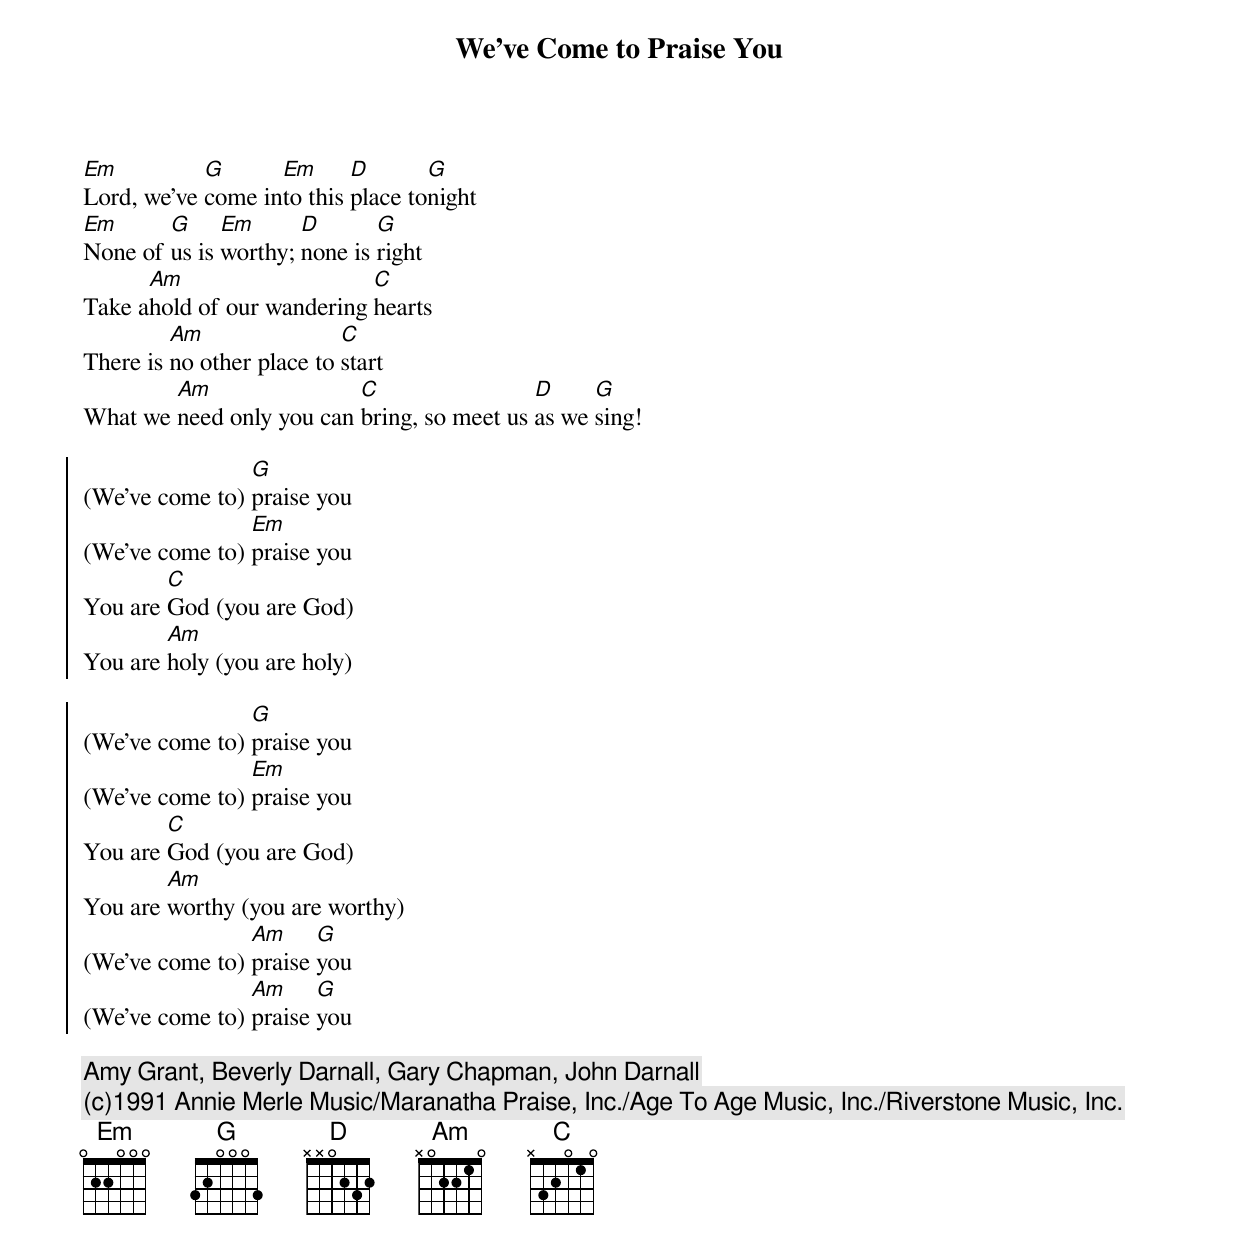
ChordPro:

{t:We've Come to Praise You}
[Em]Lord, we've [G]come in[Em]to this [D]place to[G]night
[Em]None of [G]us is [Em]worthy; [D]none is [G]right
Take a[Am]hold of our wandering [C]hearts
There is [Am]no other place to [C]start
What we [Am]need only you can [C]bring, so meet us [D]as we [G]sing!

{soc}
(We've come to) [G]praise you
(We've come to) [Em]praise you
You are [C]God (you are God)
You are [Am]holy (you are holy)

(We've come to) [G]praise you
(We've come to) [Em]praise you
You are [C]God (you are God)
You are [Am]worthy (you are worthy)
(We've come to) [Am]praise [G]you
(We've come to) [Am]praise [G]you
{eoc}

{c:Amy Grant, Beverly Darnall, Gary Chapman, John Darnall}
{c:(c)1991 Annie Merle Music/Maranatha Praise, Inc./Age To Age Music, Inc./Riverstone Music, Inc.}
